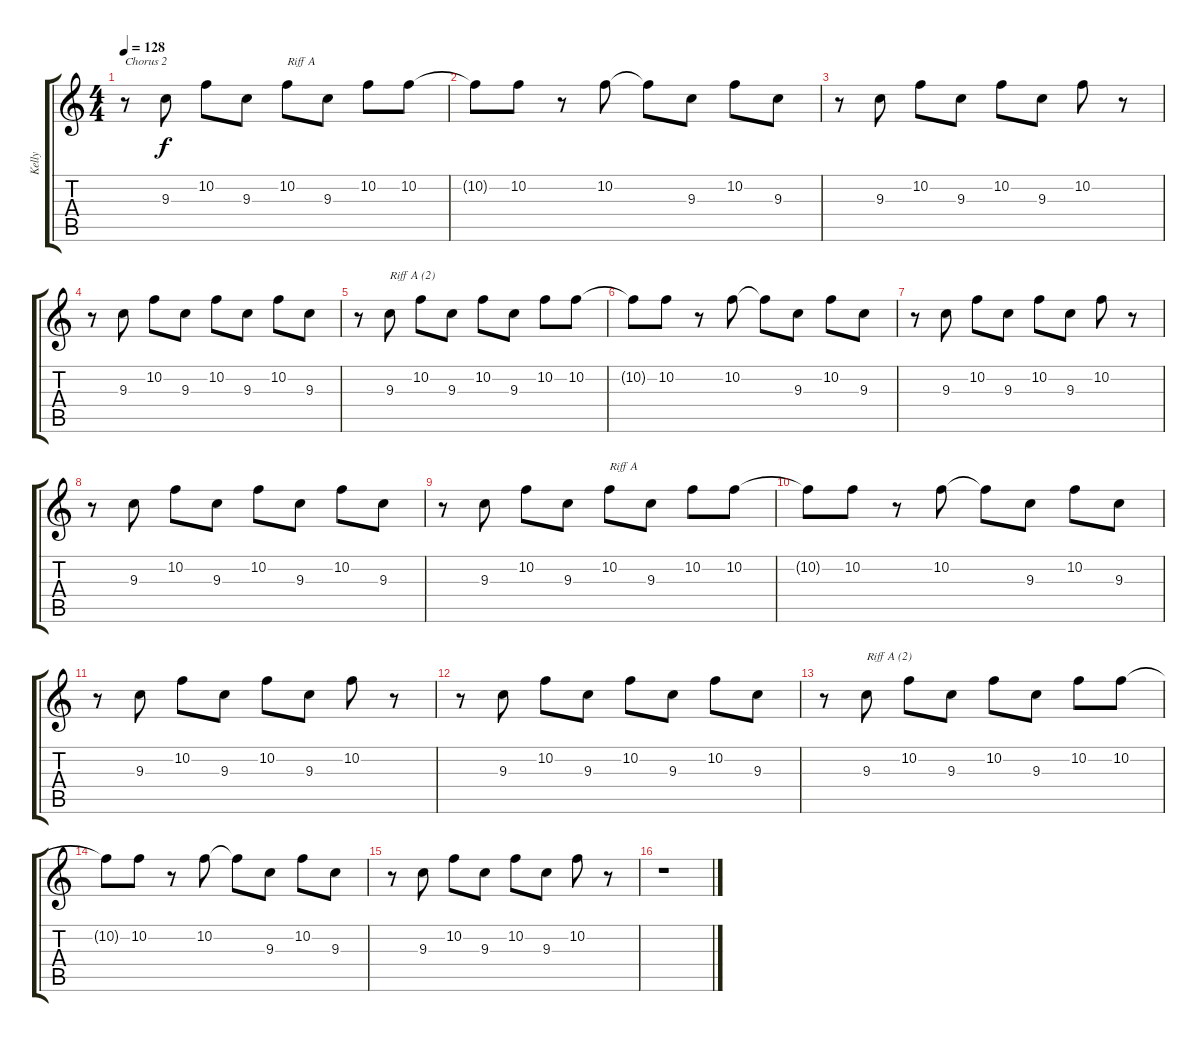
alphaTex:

\track ("Kelly" "Kelly") {instrument electricguitarjazz}
\staff {score tabs}
\tuning (C4 G3 Eb3 Bb2 F2 C2) {hide}
\ts (4 4)
\tempo 128
\clef g2
\ks c
r.8{txt "Chorus 2" dy f} 9.3.8 10.2.8 9.3.8 10.2.8{txt "Riff A"} 9.3.8 10.2.8 10.2.8 |
10.2{t}.8 10.2.8 r.8 10.2.8 10.2{t}.8 9.3.8 10.2.8 9.3.8 |
r.8 9.3.8 10.2.8 9.3.8 10.2.8 9.3.8 10.2.8 r.8 |
r.8 9.3.8 10.2.8 9.3.8 10.2.8 9.3.8 10.2.8 9.3.8 |
r.8 9.3.8{txt "Riff A (2)"} 10.2.8 9.3.8 10.2.8 9.3.8 10.2.8 10.2.8 |
10.2{t}.8 10.2.8 r.8 10.2.8 10.2{t}.8 9.3.8 10.2.8 9.3.8 |
r.8 9.3.8 10.2.8 9.3.8 10.2.8 9.3.8 10.2.8 r.8 |
r.8 9.3.8 10.2.8 9.3.8 10.2.8 9.3.8 10.2.8 9.3.8 |
r.8 9.3.8 10.2.8 9.3.8 10.2.8{txt "Riff A"} 9.3.8 10.2.8 10.2.8 |
10.2{t}.8 10.2.8 r.8 10.2.8 10.2{t}.8 9.3.8 10.2.8 9.3.8 |
r.8 9.3.8 10.2.8 9.3.8 10.2.8 9.3.8 10.2.8 r.8 |
r.8 9.3.8 10.2.8 9.3.8 10.2.8 9.3.8 10.2.8 9.3.8 |
r.8 9.3.8{txt "Riff A (2)"} 10.2.8 9.3.8 10.2.8 9.3.8 10.2.8 10.2.8 |
10.2{t}.8 10.2.8 r.8 10.2.8 10.2{t}.8 9.3.8 10.2.8 9.3.8 |
r.8 9.3.8 10.2.8 9.3.8 10.2.8 9.3.8 10.2.8 r.8 |
r.1
